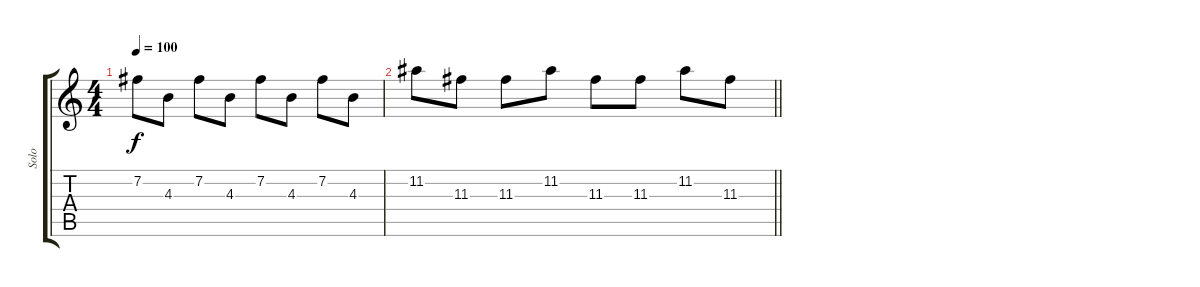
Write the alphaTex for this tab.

\track ("Solo" "Solo") {instrument distortionguitar}
\staff {score tabs}
\tuning (E4 B3 G3 D3 A2 E2) {hide}
\ts (4 4)
\tempo 100
\clef g2
\ks c
7.2.8{dy f} 4.3.8 7.2.8 4.3.8 7.2.8 4.3.8 7.2.8 4.3.8 |
\barLineRight lightlight
11.2.8 11.3.8 11.3.8 11.2.8 11.3.8 11.3.8 11.2.8 11.3.8
